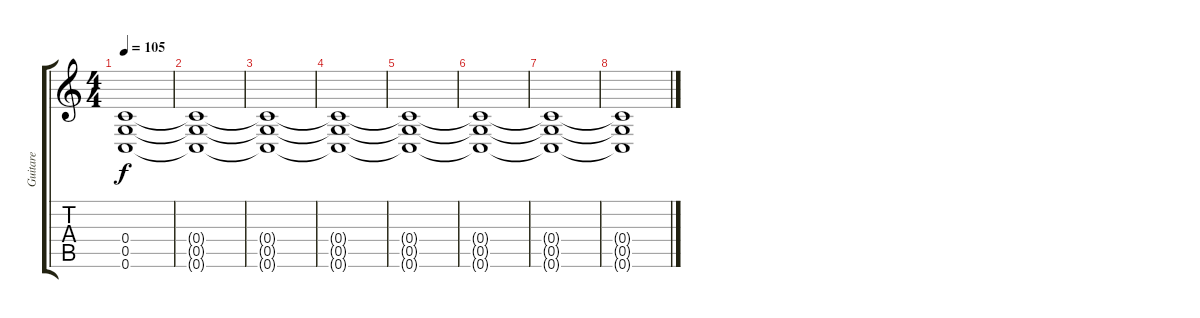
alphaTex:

\track ("Guitare" "Guitare") {instrument electricguitarclean}
\staff {score tabs}
\tuning (D4 A3 F3 C3 G2 C2) {hide}
\ts (4 4)
\tempo 105
\clef g2
\ks c
(0.4{t} 0.5{t} 0.6{t}).1{dy f} |
(0.4{t} 0.5{t} 0.6{t}).1 |
(0.4{t} 0.5{t} 0.6{t}).1 |
(0.4{t} 0.5{t} 0.6{t}).1 |
(0.4{t} 0.5{t} 0.6{t}).1 |
(0.4{t} 0.5{t} 0.6{t}).1 |
(0.4{t} 0.5{t} 0.6{t}).1 |
(0.4{t} 0.5{t} 0.6{t}).1
